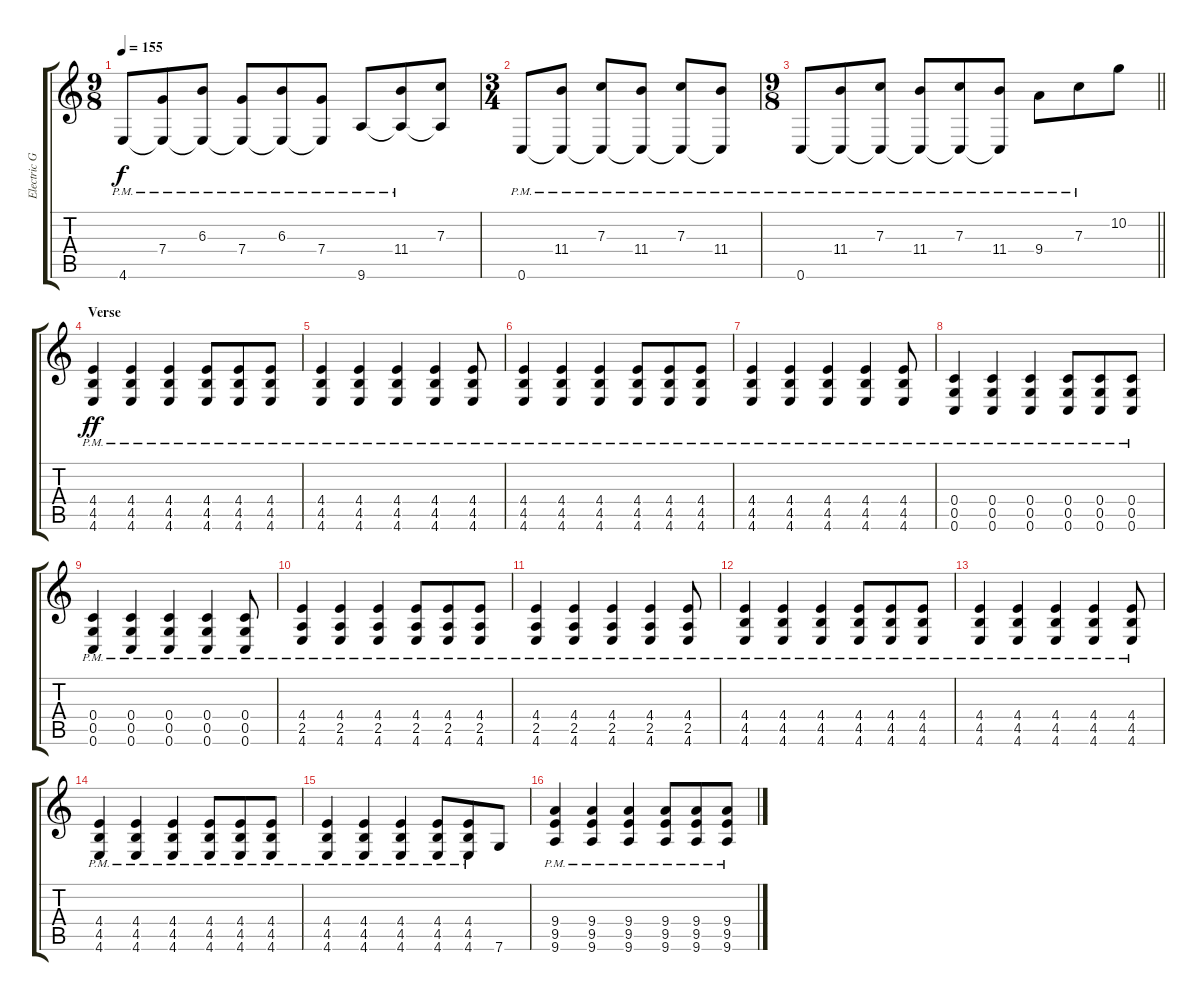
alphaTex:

\track ("Electric Guitar 1" "Electric G") {instrument distortionguitar}
\staff {score tabs}
\tuning (D4 A3 F3 C3 G2 C2) {hide}
\ts (9 8)
\tempo 155
\clef g2
\ks c
4.6{pm}.8{dy f} (7.4{pm} 4.6{t}).8 (6.3{pm} 4.6{t}).8 (7.4{pm} 4.6{t}).8 (6.3{pm} 4.6{t}).8 (7.4{pm} 4.6{t}).8 9.6{pm}.8 (11.4{pm} 9.6{t}).8 (7.3 9.6{t}).8 |
\ts (3 4)
0.6{pm}.8 (11.4{pm} 0.6{t}).8 (7.3{pm} 0.6{t}).8 (11.4{pm} 0.6{t}).8 (7.3{pm} 0.6{t}).8 (11.4{pm} 0.6{t}).8 |
\ts (9 8)
\barLineRight lightlight
0.6{pm}.8 (11.4{pm} 0.6{t}).8 (7.3{pm} 0.6{t}).8 (11.4{pm} 0.6{t}).8 (7.3{pm} 0.6{t}).8 (11.4{pm} 0.6{t}).8 9.4{pm}.8 7.3{pm}.8 10.2.8 |
\section ("" "Verse")
(4.4{pm} 4.5{pm} 4.6{pm}).4{dy ff volume 12 instrument distortionguitar} (4.4{pm} 4.5{pm} 4.6{pm}).4 (4.4{pm} 4.5{pm} 4.6{pm}).4 (4.4{pm} 4.5{pm} 4.6{pm}).8 (4.4{pm} 4.5{pm} 4.6{pm}).8 (4.4{pm} 4.5{pm} 4.6{pm}).8 |
(4.4{pm} 4.5{pm} 4.6{pm}).4 (4.4{pm} 4.5{pm} 4.6{pm}).4 (4.4{pm} 4.5{pm} 4.6{pm}).4 (4.4{pm} 4.5{pm} 4.6{pm}).4 (4.4{pm} 4.5{pm} 4.6{pm}).8 |
(4.4{pm} 4.5{pm} 4.6{pm}).4 (4.4{pm} 4.5{pm} 4.6{pm}).4 (4.4{pm} 4.5{pm} 4.6{pm}).4 (4.4{pm} 4.5{pm} 4.6{pm}).8 (4.4{pm} 4.5{pm} 4.6{pm}).8 (4.4{pm} 4.5{pm} 4.6{pm}).8 |
(4.4{pm} 4.5{pm} 4.6{pm}).4 (4.4{pm} 4.5{pm} 4.6{pm}).4 (4.4{pm} 4.5{pm} 4.6{pm}).4 (4.4{pm} 4.5{pm} 4.6{pm}).4 (4.4{pm} 4.5{pm} 4.6{pm}).8 |
(0.4{pm} 0.5{pm} 0.6{pm}).4 (0.4{pm} 0.5{pm} 0.6{pm}).4 (0.4{pm} 0.5{pm} 0.6{pm}).4 (0.4{pm} 0.5{pm} 0.6{pm}).8 (0.4{pm} 0.5{pm} 0.6{pm}).8 (0.4{pm} 0.5{pm} 0.6{pm}).8 |
(0.4{pm} 0.5{pm} 0.6{pm}).4 (0.4{pm} 0.5{pm} 0.6{pm}).4 (0.4{pm} 0.5{pm} 0.6{pm}).4 (0.4{pm} 0.5{pm} 0.6{pm}).4 (0.4{pm} 0.5{pm} 0.6{pm}).8 |
(4.4{pm} 2.5{pm} 4.6{pm}).4 (4.4{pm} 2.5{pm} 4.6{pm}).4 (4.4{pm} 2.5{pm} 4.6{pm}).4 (4.4{pm} 2.5{pm} 4.6{pm}).8 (4.4{pm} 2.5{pm} 4.6{pm}).8 (4.4{pm} 2.5{pm} 4.6{pm}).8 |
(4.4{pm} 2.5{pm} 4.6{pm}).4 (4.4{pm} 2.5{pm} 4.6{pm}).4 (4.4{pm} 2.5{pm} 4.6{pm}).4 (4.4{pm} 2.5{pm} 4.6{pm}).4 (4.4{pm} 2.5{pm} 4.6{pm}).8 |
(4.4{pm} 4.5{pm} 4.6{pm}).4 (4.4{pm} 4.5{pm} 4.6{pm}).4 (4.4{pm} 4.5{pm} 4.6{pm}).4 (4.4{pm} 4.5{pm} 4.6{pm}).8 (4.4{pm} 4.5{pm} 4.6{pm}).8 (4.4{pm} 4.5{pm} 4.6{pm}).8 |
(4.4{pm} 4.5{pm} 4.6{pm}).4 (4.4{pm} 4.5{pm} 4.6{pm}).4 (4.4{pm} 4.5{pm} 4.6{pm}).4 (4.4{pm} 4.5{pm} 4.6{pm}).4 (4.4{pm} 4.5{pm} 4.6{pm}).8 |
(4.4{pm} 4.5{pm} 4.6{pm}).4 (4.4{pm} 4.5{pm} 4.6{pm}).4 (4.4{pm} 4.5{pm} 4.6{pm}).4 (4.4{pm} 4.5{pm} 4.6{pm}).8 (4.4{pm} 4.5{pm} 4.6{pm}).8 (4.4{pm} 4.5{pm} 4.6{pm}).8 |
(4.4{pm} 4.5{pm} 4.6{pm}).4 (4.4{pm} 4.5{pm} 4.6{pm}).4 (4.4{pm} 4.5{pm} 4.6{pm}).4 (4.4{pm} 4.5{pm} 4.6{pm}).8 (4.4{pm} 4.5{pm} 4.6{pm}).8 7.6.8 |
(9.4{pm} 9.5{pm} 9.6{pm}).4 (9.4{pm} 9.5{pm} 9.6{pm}).4 (9.4{pm} 9.5{pm} 9.6{pm}).4 (9.4{pm} 9.5{pm} 9.6{pm}).8 (9.4{pm} 9.5{pm} 9.6{pm}).8 (9.4{pm} 9.5{pm} 9.6{pm}).8
